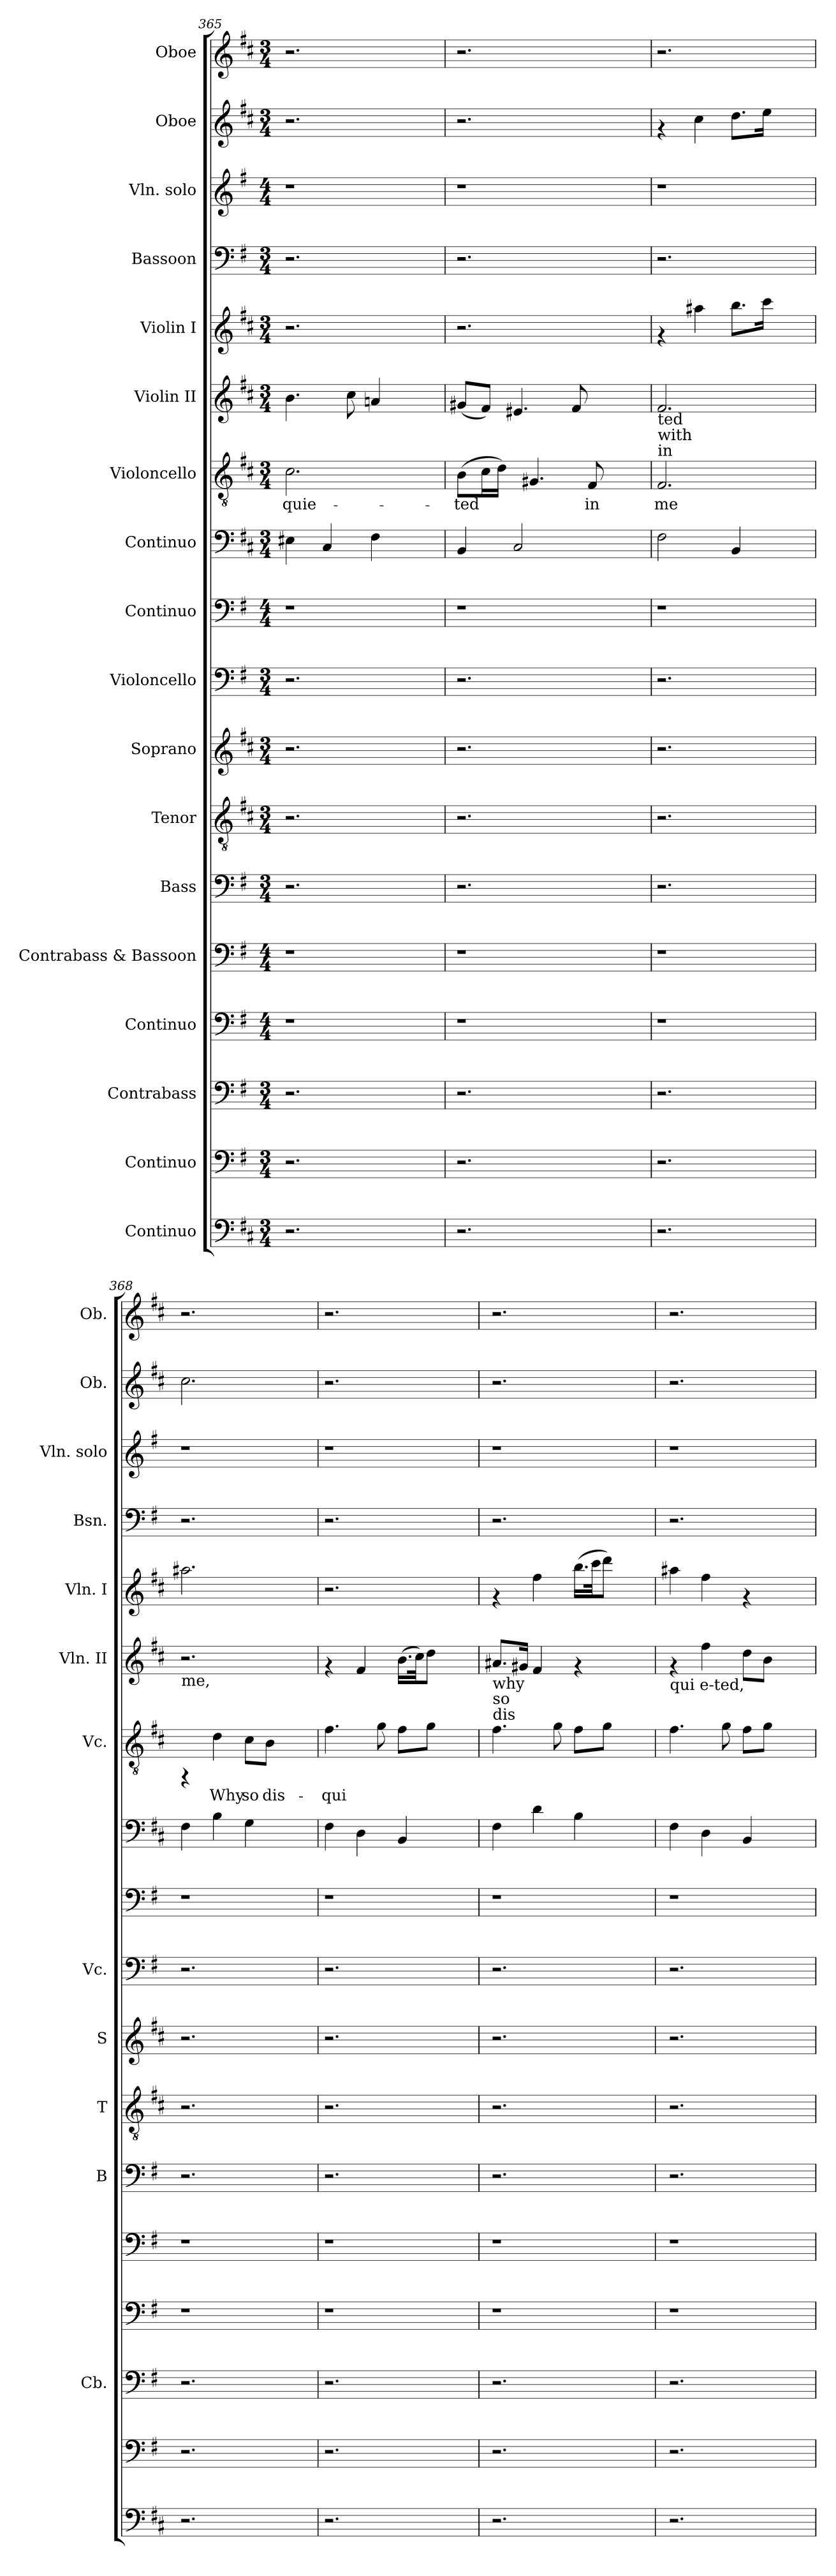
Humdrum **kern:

**kern	**kern	**kern	**kern	**kern	**kern	**kern	**kern	**kern	**kern	**kern	**kern	**text	**kern	**kern	**kern	**kern	**kern	**kern
*part18	*part17	*part16	*part15	*part14	*part13	*part12	*part11	*part10	*part9	*part8	*part7	*part7	*part6	*part5	*part4	*part3	*part2	*part1
*staff18	*staff17	*staff16	*staff15	*staff14	*staff13	*staff12	*staff11	*staff10	*staff9	*staff8	*staff7	*staff7	*staff6	*staff5	*staff4	*staff3	*staff2	*staff1
*I"Continuo	*I"Continuo	*I"Contrabass	*I"Continuo	*I"Contrabass  & Bassoon	*I"Bass	*I"Tenor	*I"Soprano	*I"Violoncello	*I"Continuo	*I"Continuo	*I"Violoncello	*	*I"Violin II	*I"Violin I	*I"Bassoon	*I"Vln. solo	*I"Oboe	*I"Oboe
*	*	*I'Cb.	*	*	*I'B	*I'T	*I'S	*I'Vc.	*	*	*I'Vc.	*	*I'Vln. II	*I'Vln. I	*I'Bsn.	*I'Vln. solo	*I'Ob.	*I'Ob.
*clefF4	*clefF4	*clefF4	*clefF4	*clefF4	*clefF4	*clefGv2	*clefG2	*clefF4	*clefF4	*clefF4	*clefGv2	*	*clefG2	*clefG2	*clefF4	*clefG2	*clefG2	*clefG2
*	*	*ITrd7c12	*	*ITrd7c12	*	*	*	*	*	*	*	*	*	*	*	*	*	*
*k[f#c#]	*k[f#]	*k[f#]	*k[f#]	*k[f#]	*k[f#]	*k[f#c#]	*k[f#c#]	*k[f#]	*k[f#]	*k[f#c#]	*k[f#c#]	*	*k[f#c#]	*k[f#c#]	*k[f#]	*k[f#]	*k[f#c#]	*k[f#c#]
*D:	*G:	*G:	*G:	*G:	*G:	*D:	*D:	*G:	*G:	*D:	*D:	*	*D:	*D:	*G:	*G:	*D:	*D:
*M3/4	*M3/4	*M3/4	*M4/4	*M4/4	*M3/4	*M3/4	*M3/4	*M3/4	*M4/4	*M3/4	*M3/4	*	*M3/4	*M3/4	*M3/4	*M4/4	*M3/4	*M3/4
=365	=365	=365	=365	=365	=365	=365	=365	=365	=365	=365	=365	=365	=365	=365	=365	=365	=365	=365
!	!	!	!	!	!	!	!	!	!	!	!	!LO:LY:b	!	!	!	!	!	!
2.r	2.r	2.r	1r	1r	2.r	2.r	2.r	2.r	1r	4E#X\	2.c#\	-quie-	4.b\	2.r	2.r	1r	2.r	2.r
.	.	.	.	.	.	.	.	.	.	4C#/	.	.	.	.	.	.	.	.
.	.	.	.	.	.	.	.	.	.	.	.	.	8cc#\	.	.	.	.	.
.	.	.	.	.	.	.	.	.	.	4F#\	.	.	4an/	.	.	.	.	.
4ryy	4ryy	4ryy	.	.	4ryy	4ryy	4ryy	4ryy	.	4ryy	4ryy	.	4ryy	4ryy	4ryy	.	4ryy	4ryy
=366	=366	=366	=366	=366	=366	=366	=366	=366	=366	=366	=366	=366	=366	=366	=366	=366	=366	=366
!	!	!	!	!	!	!	!	!	!	!	!	!LO:LY:b	!	!	!	!	!	!
2.r	2.r	2.r	1r	1r	2.r	2.r	2.r	2.r	1r	4BB/	(>8B\L	-ted	(<8g#X/L	2.r	2.r	1r	2.r	2.r
!	!	!	!	!	!	!	!	!	!	!	!	!LO:LY:b	!	!	!	!	!	!
.	.	.	.	.	.	.	.	.	.	.	16c#\	.	8f#/J)	.	.	.	.	.
!	!	!	!	!	!	!	!	!	!	!	!	!LO:LY:b	!	!	!	!	!	!
.	.	.	.	.	.	.	.	.	.	.	16d\J)	.	.	.	.	.	.	.
.	.	.	.	.	.	.	.	.	.	2C#/	16ryy	.	4.e#X/	.	.	.	.	.
.	.	.	.	.	.	.	.	.	.	.	4.G#X/	.	.	.	.	.	.	.
.	.	.	.	.	.	.	.	.	.	.	.	.	8f#/	.	.	.	.	.
!	!	!	!	!	!	!	!	!	!	!	!	!LO:LY:b	!	!	!	!	!	!
.	.	.	.	.	.	.	.	.	.	.	8F#/	in	.	.	.	.	.	.
4ryy	4ryy	4ryy	.	.	4ryy	4ryy	4ryy	4ryy	.	4ryy	.	.	4ryy	4ryy	4ryy	.	4ryy	4ryy
.	.	.	.	.	.	.	.	.	.	.	8.ryy	.	.	.	.	.	.	.
=367	=367	=367	=367	=367	=367	=367	=367	=367	=367	=367	=367	=367	=367	=367	=367	=367	=367	=367
!	!	!	!	!	!	!	!	!	!	!	!	!	!LO:TX:b:t=ted	!	!	!	!	!
!	!	!	!	!	!	!	!	!	!	!	!	!	!LO:TX:b:t=with	!	!	!	!	!
!	!	!	!	!	!	!	!	!	!	!	!	!	!LO:TX:b:t=in	!	!	!	!	!
!	!	!	!	!	!	!	!	!	!	!	!	!LO:LY:b	!	!	!	!	!	!
2.r	2.r	2.r	1r	1r	2.r	2.r	2.r	2.r	1r	2F#\	2.F#/	me	2.f#/	4rf	2.r	1r	4rf	2.r
.	.	.	.	.	.	.	.	.	.	.	.	.	.	4aa#X\	.	.	4cc#\	.
.	.	.	.	.	.	.	.	.	.	4BB/	.	.	.	8.bb\L	.	.	8.dd\L	.
.	.	.	.	.	.	.	.	.	.	.	.	.	.	16ccc#\J	.	.	16ee\J	.
4ryy	4ryy	4ryy	.	.	4ryy	4ryy	4ryy	4ryy	.	4ryy	4ryy	.	4ryy	4ryy	4ryy	.	4ryy	4ryy
=368	=368	=368	=368	=368	=368	=368	=368	=368	=368	=368	=368	=368	=368	=368	=368	=368	=368	=368
!	!	!	!	!	!	!	!	!	!	!	!	!	!LO:TX:b:t=me,	!	!	!	!	!
2.r	2.r	2.r	1r	1r	2.r	2.r	2.r	2.r	1r	4F#\	4rFF	.	2.r	2.aa#X\	2.r	1r	2.cc#\	2.r
!	!	!	!	!	!	!	!	!	!	!	!	!LO:LY:b	!	!	!	!	!	!
.	.	.	.	.	.	.	.	.	.	4B\	4d\	Why	.	.	.	.	.	.
!	!	!	!	!	!	!	!	!	!	!	!	!LO:LY:b	!	!	!	!	!	!
.	.	.	.	.	.	.	.	.	.	4G\	8c#\L	so	.	.	.	.	.	.
!	!	!	!	!	!	!	!	!	!	!	!	!LO:LY:b	!	!	!	!	!	!
.	.	.	.	.	.	.	.	.	.	.	8B\J	dis-	.	.	.	.	.	.
4ryy	4ryy	4ryy	.	.	4ryy	4ryy	4ryy	4ryy	.	4ryy	4ryy	.	4ryy	4ryy	4ryy	.	4ryy	4ryy
=369	=369	=369	=369	=369	=369	=369	=369	=369	=369	=369	=369	=369	=369	=369	=369	=369	=369	=369
!	!	!	!	!	!	!	!	!	!	!	!	!LO:LY:b	!	!	!	!	!	!
2.r	2.r	2.r	1r	1r	2.r	2.r	2.r	2.r	1r	4F#\	4.f#\	-qui-	4rf	2.r	2.r	1r	2.r	2.r
.	.	.	.	.	.	.	.	.	.	4D\	.	.	4f#/	.	.	.	.	.
!	!	!	!	!	!	!	!	!	!	!	!	!LO:LY:b	!	!	!	!	!	!
.	.	.	.	.	.	.	.	.	.	.	8g\	--	.	.	.	.	.	.
!	!	!	!	!	!	!	!	!	!	!	!	!LO:LY:b	!	!	!	!	!	!
.	.	.	.	.	.	.	.	.	.	4BB/	8f#\L	--	(>16.b\L	.	.	.	.	.
.	.	.	.	.	.	.	.	.	.	.	.	.	32cc#\)	.	.	.	.	.
!	!	!	!	!	!	!	!	!	!	!	!	!LO:LY:b	!	!	!	!	!	!
.	.	.	.	.	.	.	.	.	.	.	8g\J	--	8dd\J	.	.	.	.	.
4ryy	4ryy	4ryy	.	.	4ryy	4ryy	4ryy	4ryy	.	4ryy	4ryy	.	4ryy	4ryy	4ryy	.	4ryy	4ryy
!!LO:LB:g=z
=370	=370	=370	=370	=370	=370	=370	=370	=370	=370	=370	=370	=370	=370	=370	=370	=370	=370	=370
!	!	!	!	!	!	!	!	!	!	!	!	!	!LO:TX:b:t=why	!	!	!	!	!
!	!	!	!	!	!	!	!	!	!	!	!	!	!LO:TX:b:t=so	!	!	!	!	!
!	!	!	!	!	!	!	!	!	!	!	!	!	!LO:TX:b:t=dis	!	!	!	!	!
!	!	!	!	!	!	!	!	!	!	!	!	!LO:LY:b	!	!	!	!	!	!
2.r	2.r	2.r	1r	1r	2.r	2.r	2.r	2.r	1r	4F#\	4.f#\	--	8.a#X/L	4rf	2.r	1r	2.r	2.r
.	.	.	.	.	.	.	.	.	.	.	.	.	16g#X/J	.	.	.	.	.
.	.	.	.	.	.	.	.	.	.	4d\	.	.	4f#/	4ff#\	.	.	.	.
!	!	!	!	!	!	!	!	!	!	!	!	!LO:LY:b	!	!	!	!	!	!
.	.	.	.	.	.	.	.	.	.	.	8g\	--	.	.	.	.	.	.
!	!	!	!	!	!	!	!	!	!	!	!	!LO:LY:b	!	!	!	!	!	!
.	.	.	.	.	.	.	.	.	.	4B\	8f#\L	--	4rf	(>16.bb\L	.	.	.	.
.	.	.	.	.	.	.	.	.	.	.	.	.	.	32ccc#\	.	.	.	.
!	!	!	!	!	!	!	!	!	!	!	!	!LO:LY:b	!	!	!	!	!	!
.	.	.	.	.	.	.	.	.	.	.	8g\J	--	.	8ddd\J)	.	.	.	.
4ryy	4ryy	4ryy	.	.	4ryy	4ryy	4ryy	4ryy	.	4ryy	4ryy	.	4ryy	4ryy	4ryy	.	4ryy	4ryy
=371	=371	=371	=371	=371	=371	=371	=371	=371	=371	=371	=371	=371	=371	=371	=371	=371	=371	=371
!	!	!	!	!	!	!	!	!	!	!	!	!	!LO:TX:b:t=qui e-ted,	!	!	!	!	!
!	!	!	!	!	!	!	!	!	!	!	!	!LO:LY:b	!	!	!	!	!	!
2.r	2.r	2.r	1r	1r	2.r	2.r	2.r	2.r	1r	4F#\	4.f#\	--	4rf	4aa#X\	2.r	1r	2.r	2.r
.	.	.	.	.	.	.	.	.	.	4D\	.	.	4ff#\	4ff#\	.	.	.	.
!	!	!	!	!	!	!	!	!	!	!	!	!LO:LY:b	!	!	!	!	!	!
.	.	.	.	.	.	.	.	.	.	.	8g\	--	.	.	.	.	.	.
!	!	!	!	!	!	!	!	!	!	!	!	!LO:LY:b	!	!	!	!	!	!
.	.	.	.	.	.	.	.	.	.	4BB/	8f#\L	--	8dd\L	4rf	.	.	.	.
!	!	!	!	!	!	!	!	!	!	!	!	!LO:LY:b	!	!	!	!	!	!
.	.	.	.	.	.	.	.	.	.	.	8g\J	--	8b\J	.	.	.	.	.
4ryy	4ryy	4ryy	.	.	4ryy	4ryy	4ryy	4ryy	.	4ryy	4ryy	.	4ryy	4ryy	4ryy	.	4ryy	4ryy
=	=	=	=	=	=	=	=	=	=	=	=	=	=	=	=	=	=	=
*-	*-	*-	*-	*-	*-	*-	*-	*-	*-	*-	*-	*-	*-	*-	*-	*-	*-	*-
